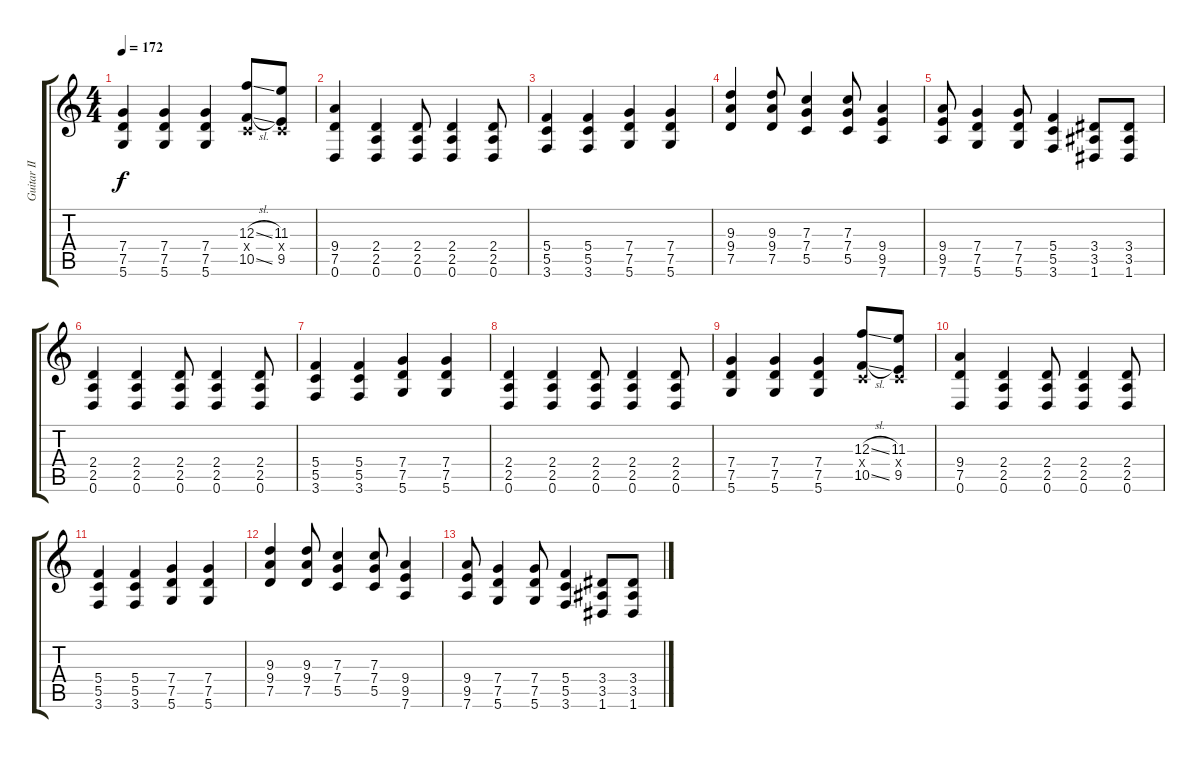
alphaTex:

\track ("Guitar II" "Guitar II") {instrument distortionguitar}
\staff {score tabs}
\tuning (D4 A3 F3 C3 G2 D2) {hide}
\ts (4 4)
\tempo 172
\clef g2
\ks c
(7.4 7.5 5.6).4{dy f} (7.4 7.5 5.6).4 (7.4 7.5 5.6).4 (12.3{sl} 0.4{x} 10.5{sl}).8 (11.3 0.4{x} 9.5).8 |
(9.4 7.5 0.6).4 (2.4 2.5 0.6).4 (2.4 2.5 0.6).8 (2.4 2.5 0.6).4 (2.4 2.5 0.6).8 |
(5.4 5.5 3.6).4 (5.4 5.5 3.6).4 (7.4 7.5 5.6).4 (7.4 7.5 5.6).4 |
(9.3 9.4 7.5).4 (9.3 9.4 7.5).8 (7.3 7.4 5.5).4 (7.3 7.4 5.5).8 (9.4 9.5 7.6).4 |
(9.4 9.5 7.6).8 (7.4 7.5 5.6).4 (7.4 7.5 5.6).8 (5.4 5.5 3.6).4 (3.4 3.5 1.6).8 (3.4 3.5 1.6).8 |
(2.4 2.5 0.6).4 (2.4 2.5 0.6).4 (2.4 2.5 0.6).8 (2.4 2.5 0.6).4 (2.4 2.5 0.6).8 |
(5.4 5.5 3.6).4 (5.4 5.5 3.6).4 (7.4 7.5 5.6).4 (7.4 7.5 5.6).4 |
(2.4 2.5 0.6).4 (2.4 2.5 0.6).4 (2.4 2.5 0.6).8 (2.4 2.5 0.6).4 (2.4 2.5 0.6).8 |
(7.4 7.5 5.6).4 (7.4 7.5 5.6).4 (7.4 7.5 5.6).4 (12.3{sl} 0.4{x} 10.5{sl}).8 (11.3 0.4{x} 9.5).8 |
(9.4 7.5 0.6).4 (2.4 2.5 0.6).4 (2.4 2.5 0.6).8 (2.4 2.5 0.6).4 (2.4 2.5 0.6).8 |
(5.4 5.5 3.6).4 (5.4 5.5 3.6).4 (7.4 7.5 5.6).4 (7.4 7.5 5.6).4 |
(9.3 9.4 7.5).4 (9.3 9.4 7.5).8 (7.3 7.4 5.5).4 (7.3 7.4 5.5).8 (9.4 9.5 7.6).4 |
(9.4 9.5 7.6).8 (7.4 7.5 5.6).4 (7.4 7.5 5.6).8 (5.4 5.5 3.6).4 (3.4 3.5 1.6).8 (3.4 3.5 1.6).8
